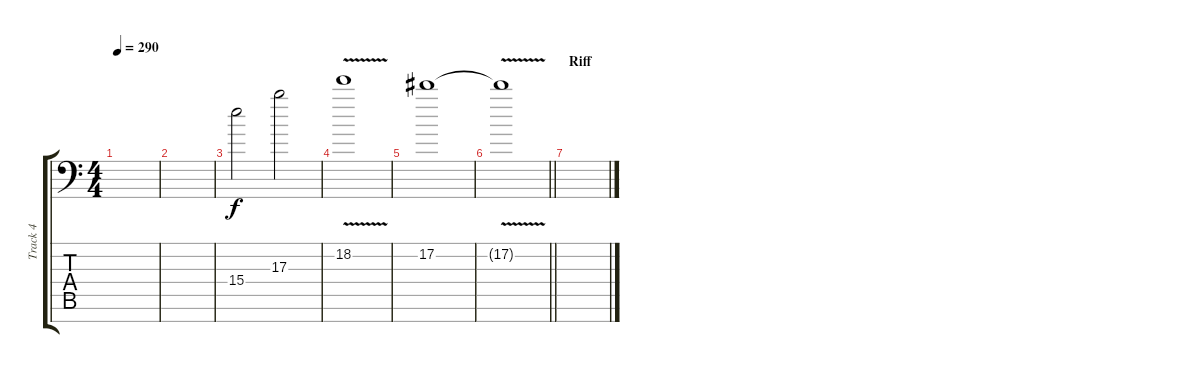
\track ("Track 4" "Track 4") {instrument overdrivenguitar}
\staff {score tabs}
\tuning (Eb4 Bb3 Gb3 Db3 Ab2 Eb2 Ab1) {hide}
\ts (4 4)
\tempo 290
\clef f4
\ks c
|
|
15.4.2 17.3.2 |
18.2{v}.1 |
17.2.1 |
\barLineRight lightlight
17.2{v t}.1 |
\section ("" "Riff")
